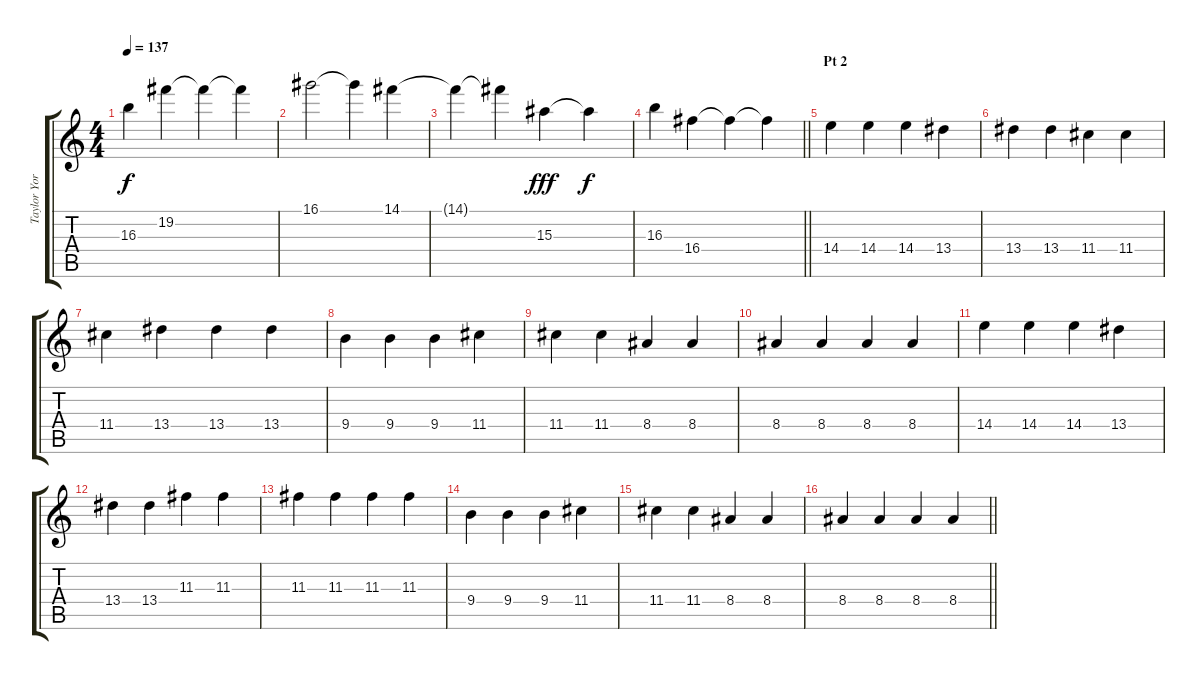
\track ("Taylor York" "Taylor Yor") {instrument electricguitarjazz}
\staff {score tabs}
\tuning (E4 B3 G3 D3 A2 E2) {hide}
\ts (4 4)
\tempo 137
\clef g2
\ks c
16.3.4{dy f} 19.2.4 19.2{t}.4 19.2{t}.4 |
16.1.2 16.1{t}.4 14.1.4 |
14.1{t}.4 14.1{t}.4 15.3.4{dy fff} 15.3{t}.4{dy f} |
\barLineRight lightlight
16.3.4 16.4.4 16.4{t}.4 16.4{t}.4 |
\section ("" "Pt 2")
14.4.4 14.4.4 14.4.4 13.4.4 |
13.4.4 13.4.4 11.4.4 11.4.4 |
11.4.4 13.4.4 13.4.4 13.4.4 |
9.4.4 9.4.4 9.4.4 11.4.4 |
11.4.4 11.4.4 8.4.4 8.4.4 |
8.4.4 8.4.4 8.4.4 8.4.4 |
14.4.4 14.4.4 14.4.4 13.4.4 |
13.4.4 13.4.4 11.3.4 11.3.4 |
11.3.4 11.3.4 11.3.4 11.3.4 |
9.4.4 9.4.4 9.4.4 11.4.4 |
11.4.4 11.4.4 8.4.4 8.4.4 |
\barLineRight lightlight
8.4.4 8.4.4 8.4.4 8.4.4
